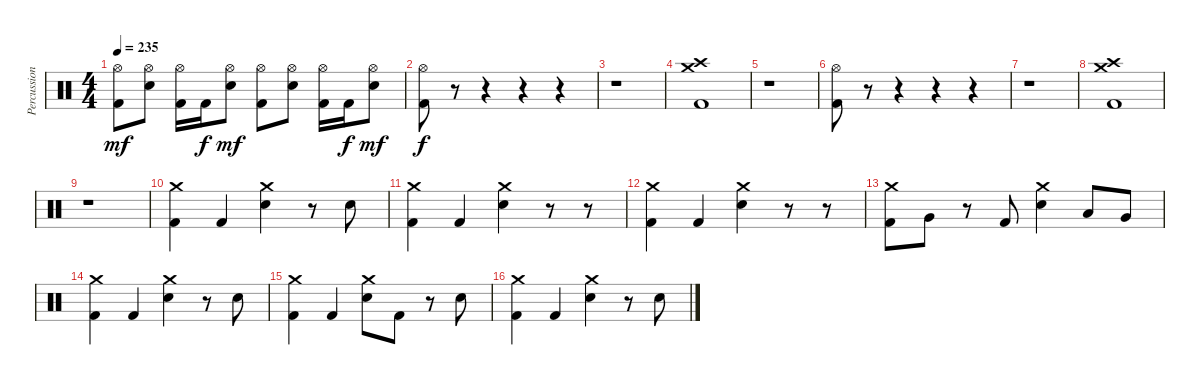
\track ("Percussions" "Percussion") {instrument percussion}
\staff {score}
\articulation defaults
\ts (4 4)
\tempo 235
\clef neutral
\ks c
("Hi-Hat (open)" "Kick (hit) 2").8{dy mf} ("Hi-Hat (open)" "Snare (hit) 2").8 ("Hi-Hat (open)" "Kick (hit) 2").16 "Kick (hit) 2".16{dy f} ("Hi-Hat (open)" "Snare (hit) 2").8{dy mf} ("Hi-Hat (open)" "Kick (hit) 2").8 ("Hi-Hat (open)" "Snare (hit) 2").8 ("Hi-Hat (open)" "Kick (hit) 2").16 "Kick (hit) 2".16{dy f} ("Hi-Hat (open)" "Snare (hit) 2").8{dy mf} |
("Hi-Hat (open)" "Kick (hit) 2").8{dy f} r.8 r.4 r.4 r.4 |
r.1 |
("Crash medium (hit)" "Crash high (hit)" "Kick (hit) 2").1 |
r.1 |
("Hi-Hat (open)" "Kick (hit) 2").8 r.8 r.4 r.4 r.4 |
r.1 |
("Crash medium (hit)" "Crash high (hit)" "Kick (hit) 2").1 |
r.1 |
("Crash medium (hit)" "Kick (hit) 2").4 "Kick (hit) 2".4 ("Crash medium (hit)" "Snare (hit) 2").4 r.8 "Snare (hit) 2".8 |
("Crash medium (hit)" "Kick (hit) 2").4 "Kick (hit) 2".4 ("Crash medium (hit)" "Snare (hit) 2").4 r.8 r.8 |
("Crash medium (hit)" "Kick (hit) 2").4 "Kick (hit) 2".4 ("Crash medium (hit)" "Snare (hit) 2").4 r.8 r.8 |
("Crash medium (hit)" "Kick (hit) 2").8 "Very Low Tom (hit)".8 r.8 "Kick (hit) 2".8 ("Crash medium (hit)" "Snare (hit) 2").4 "Low Tom (hit)".8 "Very Low Tom (hit)".8 |
("Crash medium (hit)" "Kick (hit) 2").4 "Kick (hit) 2".4 ("Crash medium (hit)" "Snare (hit) 2").4 r.8 "Snare (hit) 2".8 |
("Crash medium (hit)" "Kick (hit) 2").4 "Kick (hit) 2".4 ("Crash medium (hit)" "Snare (hit) 2").8 "Kick (hit) 2".8 r.8 "Snare (hit) 2".8 |
("Crash medium (hit)" "Kick (hit) 2").4 "Kick (hit) 2".4 ("Crash medium (hit)" "Snare (hit) 2").4 r.8 "Snare (hit) 2".8
